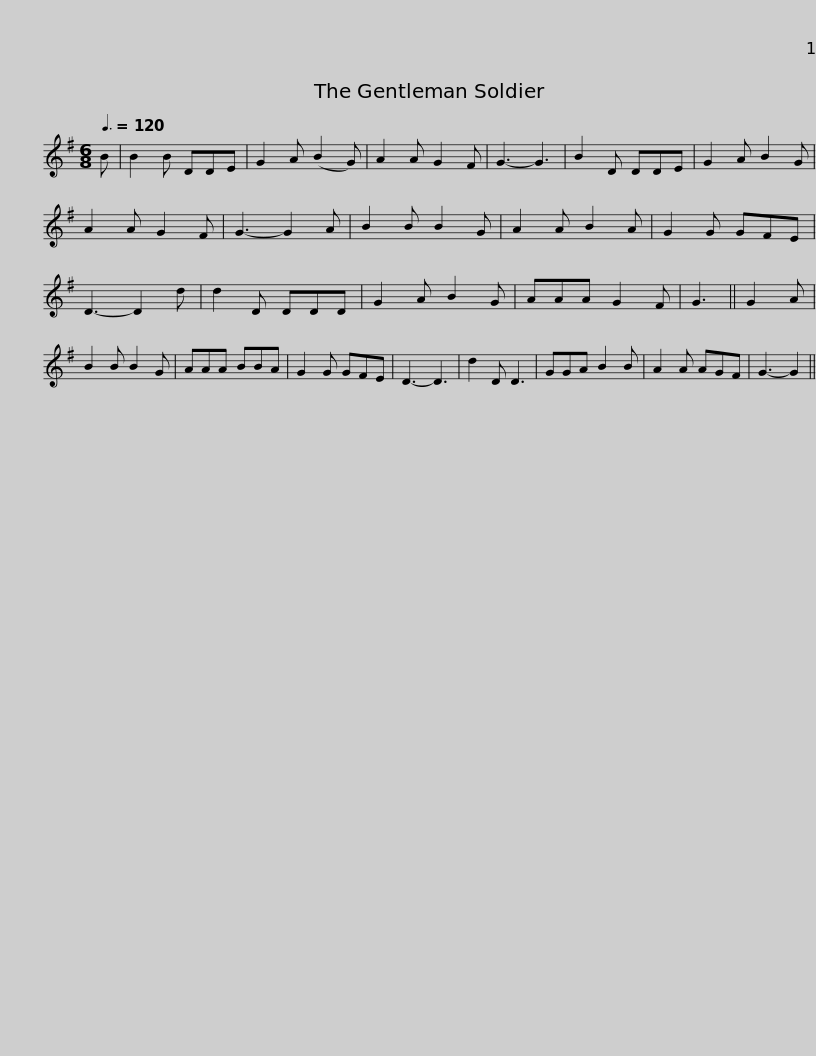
X:1
L:1/8
Q:3/8=120
M:6/8
I:linebreak $
K:G
V:1 treble
V:1
 B | B2 B DDE | G2 A (B2 G) | A2 A G2 F | G3- G3 | %5
 B2 D DDE | G2 A B2 G | A2 A G2 F | G3- G2 A |$ B2 B B2 G | %10
 A2 A B2 A | G2 G GFE | D3- D2 d | d2 D DDD | G2 A B2 G | %15
 AAA G2 F | G3 || G2 A | B2 B B2 G |$ AAA BBA | %20
 G2 G GFE | D3- D3 | d2 D D3 | GGA B2 B | A2 A AGF | %25
 G3- G2 || %26
